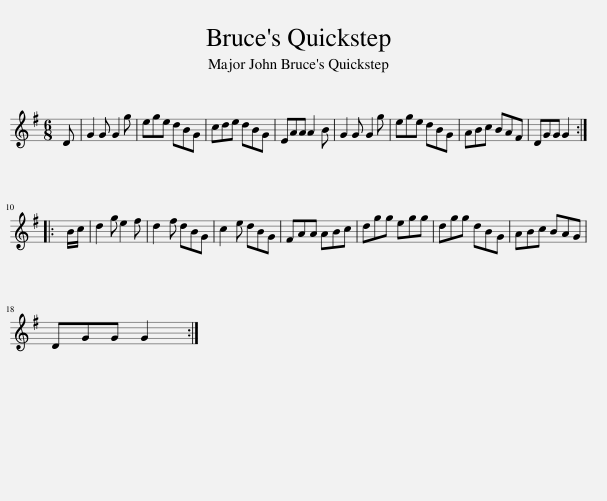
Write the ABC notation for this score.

X:1
L:1/8
M:6/8
I:linebreak $
K:G
V:1 treble
V:1
 D | G2 G G2 g | ege dBG | cde dBG | EAA A2 B | %5
 G2 G G2 g | ege dBG | ABc BAF | DGG G2 ::$ B/c/ | %10
 d2 g e2 f | d2 f dBG | c2 e dBG | FAA ABc | dgg egg | %15
 dgg dBG | ABc BAG |$ DGG G2 :| %18
